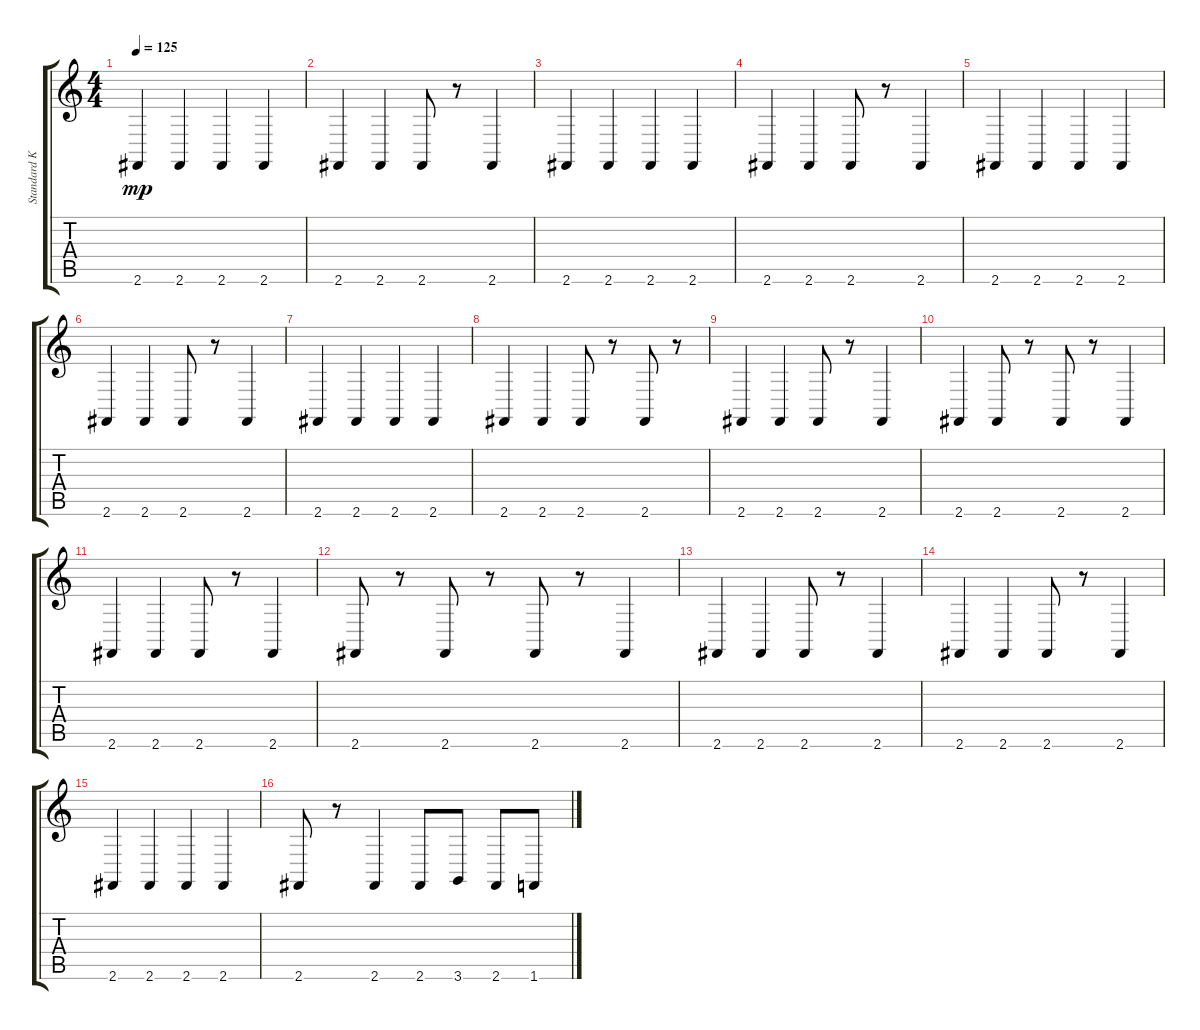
\track ("Standard Kit" "Standard K") {instrument acousticgrandpiano}
\staff {score tabs}
\tuning (E4 B3 G3 D3 A2 E2) {hide}
\ts (4 4)
\tempo 125
\clef g2
\ks c
2.6.4{dy mp} 2.6.4 2.6.4 2.6.4 |
2.6.4 2.6.4 2.6.8 r.8 2.6.4 |
2.6.4 2.6.4 2.6.4 2.6.4 |
2.6.4 2.6.4 2.6.8 r.8 2.6.4 |
2.6.4 2.6.4 2.6.4 2.6.4 |
2.6.4 2.6.4 2.6.8 r.8 2.6.4 |
2.6.4 2.6.4 2.6.4 2.6.4 |
2.6.4 2.6.4 2.6.8 r.8 2.6.8 r.8 |
2.6.4 2.6.4 2.6.8 r.8 2.6.4 |
2.6.4 2.6.8 r.8 2.6.8 r.8 2.6.4 |
2.6.4 2.6.4 2.6.8 r.8 2.6.4 |
2.6.8 r.8 2.6.8 r.8 2.6.8 r.8 2.6.4 |
2.6.4 2.6.4 2.6.8 r.8 2.6.4 |
2.6.4 2.6.4 2.6.8 r.8 2.6.4 |
2.6.4 2.6.4 2.6.4 2.6.4 |
2.6.8 r.8 2.6.4 2.6.8 3.6.8 2.6.8 1.6.8
